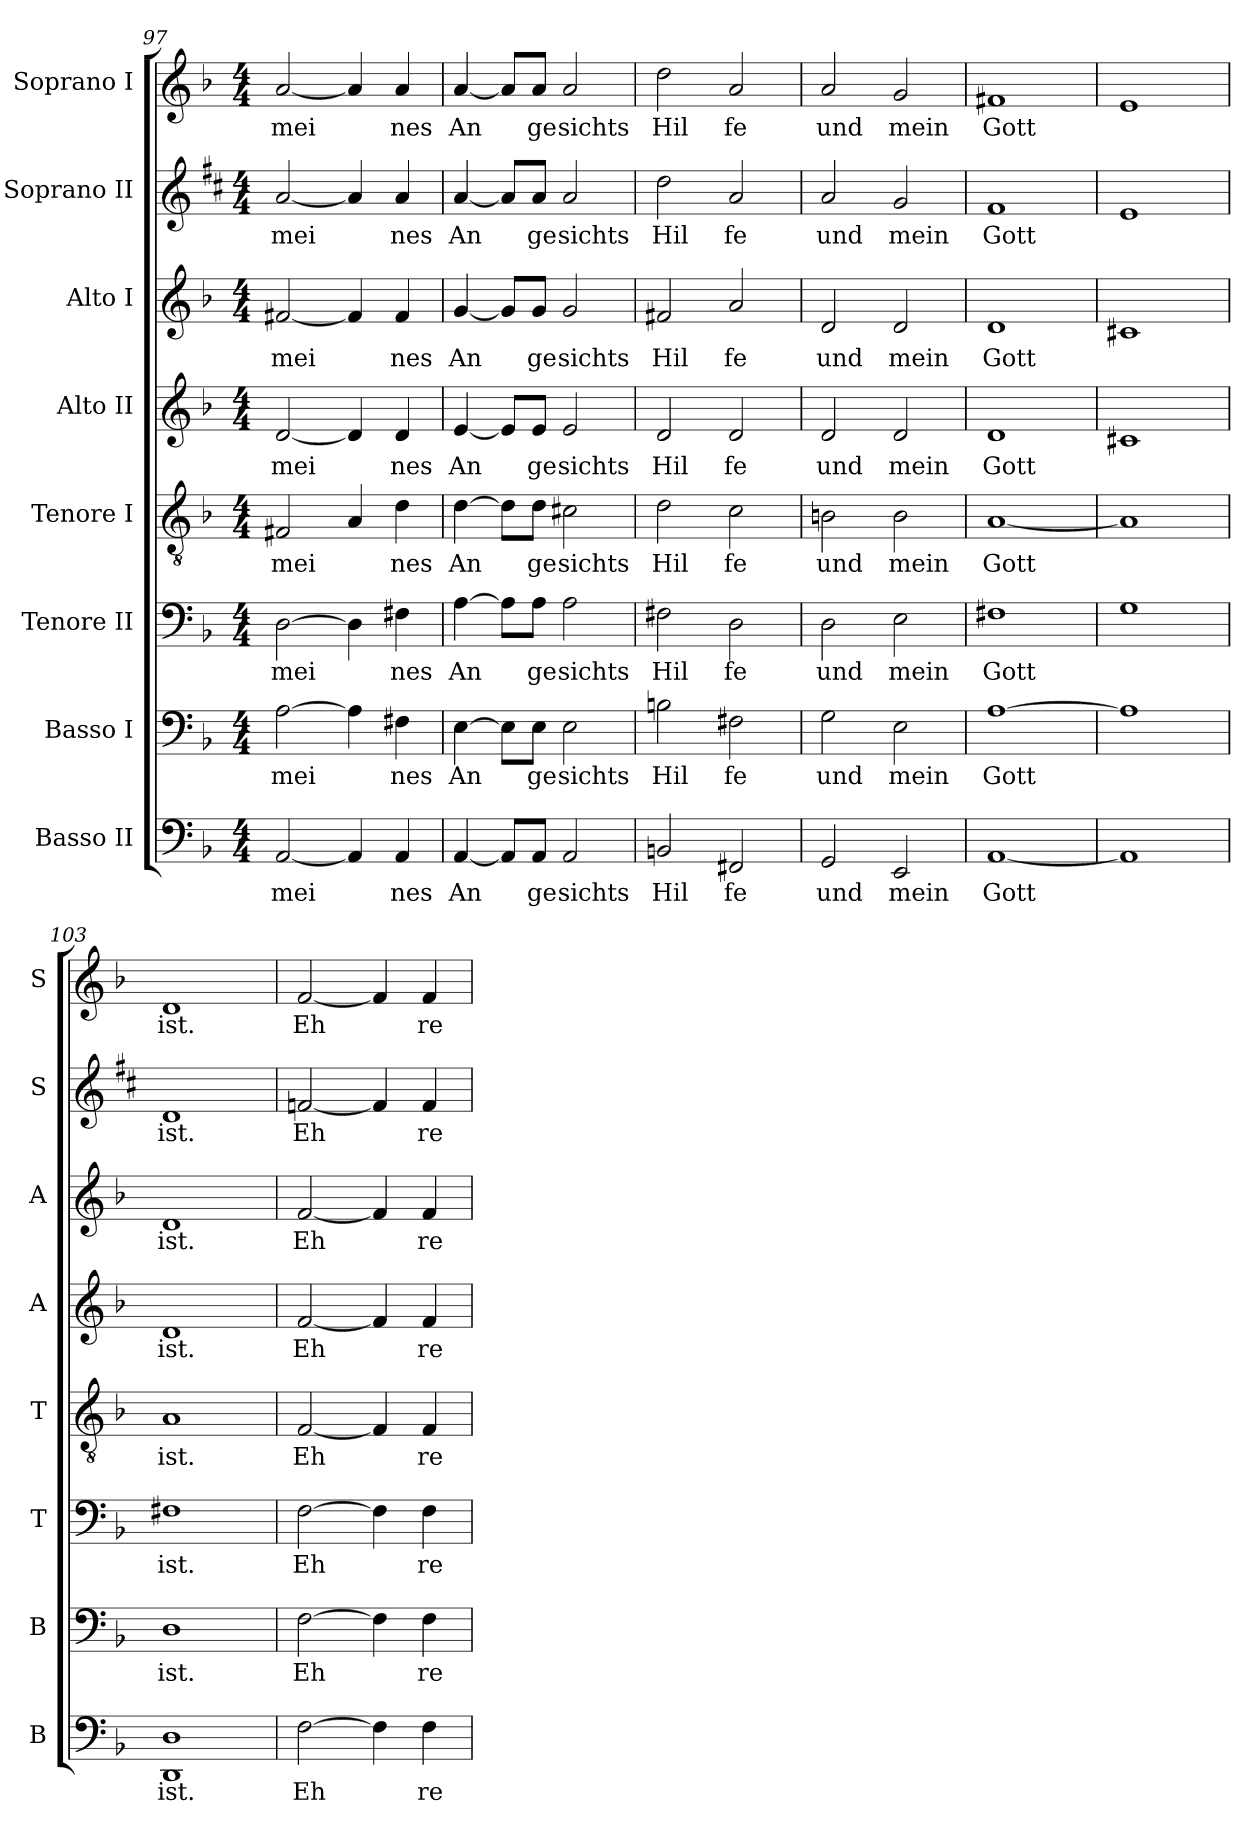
**kern	**text	**kern	**text	**kern	**text	**kern	**text	**kern	**text	**kern	**text	**kern	**text	**kern	**text
*part8	*part8	*part7	*part7	*part6	*part6	*part5	*part5	*part4	*part4	*part3	*part3	*part2	*part2	*part1	*part1
*staff8	*staff8	*staff7	*staff7	*staff6	*staff6	*staff5	*staff5	*staff4	*staff4	*staff3	*staff3	*staff2	*staff2	*staff1	*staff1
*I"Basso II	*	*I"Basso I	*	*I"Tenore II	*	*I"Tenore I	*	*I"Alto II	*	*I"Alto I	*	*I"Soprano II	*	*I"Soprano I	*
*I'B	*	*I'B	*	*I'T	*	*I'T	*	*I'A	*	*I'A	*	*I'S	*	*I'S	*
*clefF4	*	*clefF4	*	*clefF4	*	*clefGv2	*	*clefG2	*	*clefG2	*	*clefG2	*	*clefG2	*
*k[b-]	*	*k[b-]	*	*k[b-]	*	*k[b-]	*	*k[b-]	*	*k[b-]	*	*k[f#c#]	*	*k[b-]	*
*F:	*	*F:	*	*F:	*	*F:	*	*F:	*	*F:	*	*D:	*	*F:	*
*M4/4	*	*M4/4	*	*M4/4	*	*M4/4	*	*M4/4	*	*M4/4	*	*M4/4	*	*M4/4	*
=97	=97	=97	=97	=97	=97	=97	=97	=97	=97	=97	=97	=97	=97	=97	=97
[2AA/	mei	[2A\	mei	[2D\	mei	2F#X/	mei	[2d/	mei	[2f#X/	mei	[2a/	mei	[2a/	mei
4AA/]	.	4A\]	.	4D\]	.	4A/	.	4d/]	.	4f#/]	.	4a/]	.	4a/]	.
4AA/	nes	4F#X\	nes	4F#X\	nes	4d\	nes	4d/	nes	4f#/	nes	4a/	nes	4a/	nes
=98	=98	=98	=98	=98	=98	=98	=98	=98	=98	=98	=98	=98	=98	=98	=98
[4AA/	An	[4E\	An	[4A\	An	[4d\	An	[4e/	An	[4g/	An	[4a/	An	[4a/	An
8AA/L]	.	8E\L]	.	8A\L]	.	8d\L]	.	8e/L]	.	8g/L]	.	8a/L]	.	8a/L]	.
8AA/J	ge	8E\J	ge	8A\J	ge	8d\J	ge	8e/J	ge	8g/J	ge	8a/J	ge	8a/J	ge
2AA/	sichts	2E\	sichts	2A\	sichts	2c#X\	sichts	2e/	sichts	2g/	sichts	2a/	sichts	2a/	sichts
!!LO:PB:g=z
=99	=99	=99	=99	=99	=99	=99	=99	=99	=99	=99	=99	=99	=99	=99	=99
2BBn/	Hil	2Bn\	Hil	2F#X\	Hil	2d\	Hil	2d/	Hil	2f#X/	Hil	2dd\	Hil	2dd\	Hil
2FF#X/	fe	2F#X\	fe	2D\	fe	2c\	fe	2d/	fe	2a/	fe	2a/	fe	2a/	fe
=100	=100	=100	=100	=100	=100	=100	=100	=100	=100	=100	=100	=100	=100	=100	=100
2GG/	und	2G\	und	2D\	und	2Bn\	und	2d/	und	2d/	und	2a/	und	2a/	und
2EE/	mein	2E\	mein	2E\	mein	2B\	mein	2d/	mein	2d/	mein	2g/	mein	2g/	mein
=101	=101	=101	=101	=101	=101	=101	=101	=101	=101	=101	=101	=101	=101	=101	=101
[1AA	Gott	[1A	Gott	1F#X	Gott	[1A	Gott	1d	Gott	1d	Gott	1f#	Gott	1f#X	Gott
=102	=102	=102	=102	=102	=102	=102	=102	=102	=102	=102	=102	=102	=102	=102	=102
1AA]	.	1A]	.	1G	.	1A]	.	1c#X	.	1c#X	.	1e	.	1e	.
=103	=103	=103	=103	=103	=103	=103	=103	=103	=103	=103	=103	=103	=103	=103	=103
1DD 1D	ist.	1D	ist.	1F#X	ist.	1A	ist.	1d	ist.	1d	ist.	1d	ist.	1d	ist.
=104	=104	=104	=104	=104	=104	=104	=104	=104	=104	=104	=104	=104	=104	=104	=104
[2F\	Eh	[2F\	Eh	[2F\	Eh	[2F/	Eh	[2f/	Eh	[2f/	Eh	[2fn/	Eh	[2f/	Eh
4F\]	.	4F\]	.	4F\]	.	4F/]	.	4f/]	.	4f/]	.	4f/]	.	4f/]	.
4F\	re	4F\	re	4F\	re	4F/	re	4f/	re	4f/	re	4f/	re	4f/	re
=	=	=	=	=	=	=	=	=	=	=	=	=	=	=	=
*-	*-	*-	*-	*-	*-	*-	*-	*-	*-	*-	*-	*-	*-	*-	*-
